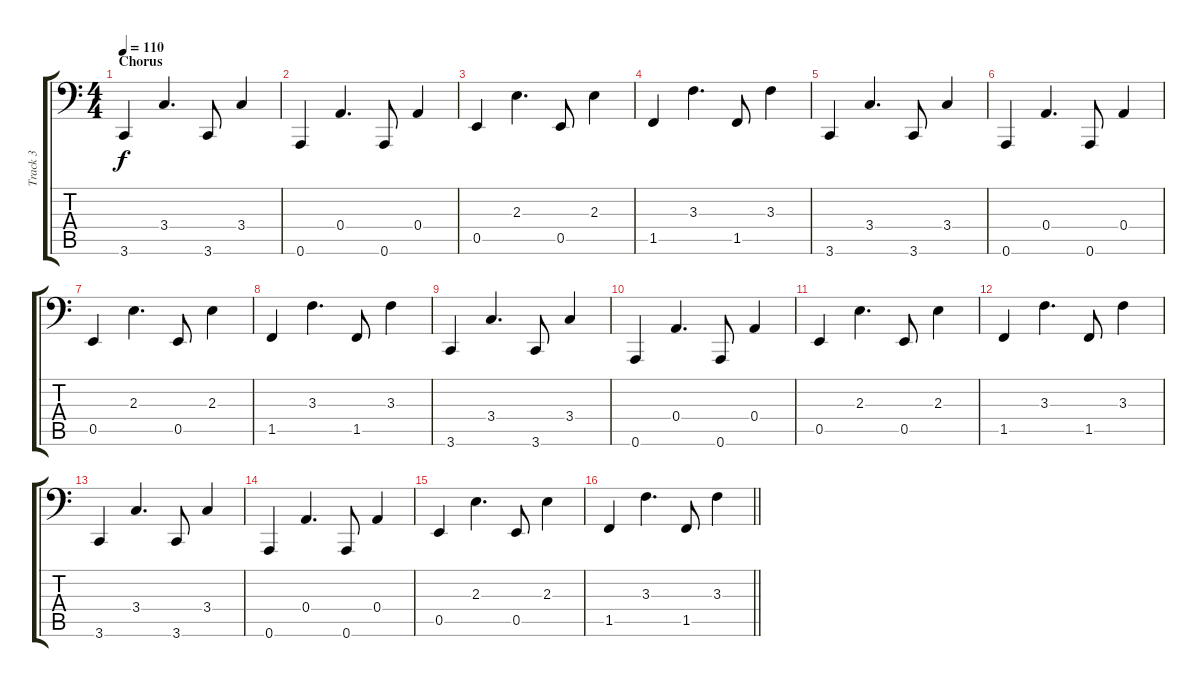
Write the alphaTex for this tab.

\track ("Track 3" "Track 3") {instrument electricbassfinger}
\staff {score tabs}
\tuning (C3 G2 D2 A1 E1 A0) {hide}
\ts (4 4)
\section ("" "Chorus")
\tempo 110
\clef f4
\ks c
3.6.4{dy f} 3.4.4{d} 3.6.8 3.4.4 |
0.6.4 0.4.4{d} 0.6.8 0.4.4 |
0.5.4 2.3.4{d} 0.5.8 2.3.4 |
1.5.4 3.3.4{d} 1.5.8 3.3.4 |
3.6.4 3.4.4{d} 3.6.8 3.4.4 |
0.6.4 0.4.4{d} 0.6.8 0.4.4 |
0.5.4 2.3.4{d} 0.5.8 2.3.4 |
1.5.4 3.3.4{d} 1.5.8 3.3.4 |
3.6.4 3.4.4{d} 3.6.8 3.4.4 |
0.6.4 0.4.4{d} 0.6.8 0.4.4 |
0.5.4 2.3.4{d} 0.5.8 2.3.4 |
1.5.4 3.3.4{d} 1.5.8 3.3.4 |
3.6.4 3.4.4{d} 3.6.8 3.4.4 |
0.6.4 0.4.4{d} 0.6.8 0.4.4 |
0.5.4 2.3.4{d} 0.5.8 2.3.4 |
\barLineRight lightlight
1.5.4 3.3.4{d} 1.5.8 3.3.4
